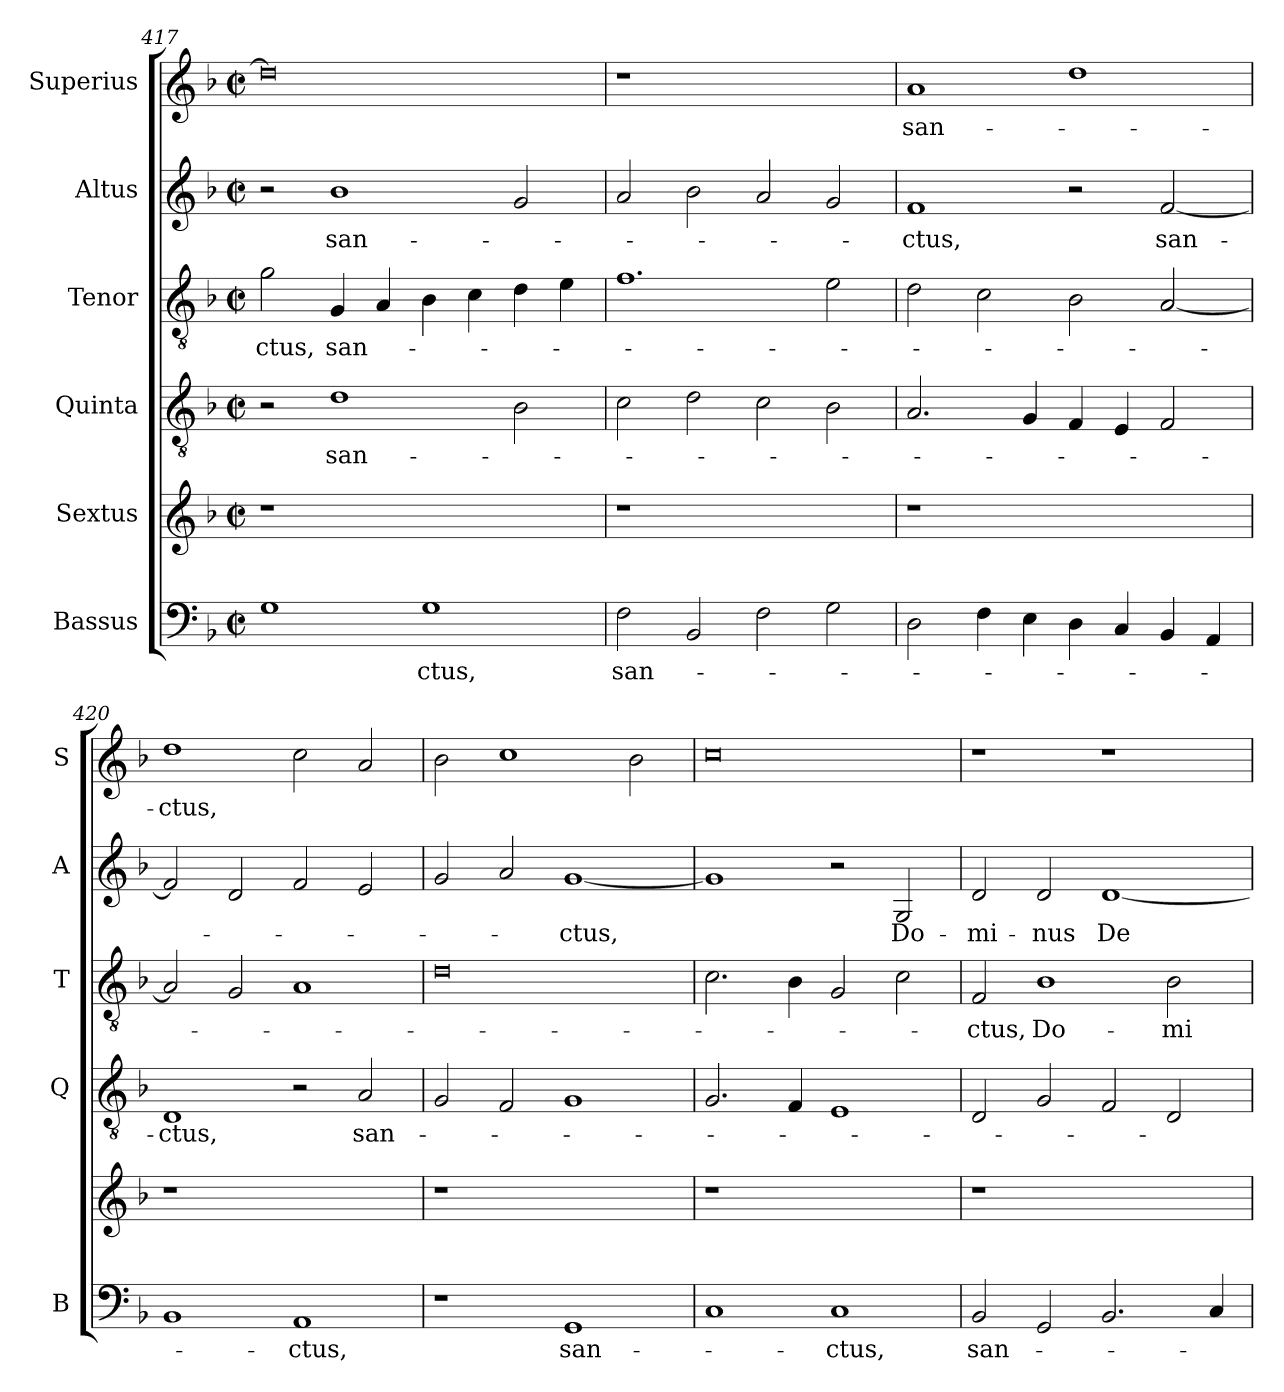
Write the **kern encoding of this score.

**kern	**text	**kern	**kern	**text	**kern	**text	**kern	**text	**kern	**text
*part6	*part6	*part5	*part4	*part4	*part3	*part3	*part2	*part2	*part1	*part1
*staff6	*staff6	*staff5	*staff4	*staff4	*staff3	*staff3	*staff2	*staff2	*staff1	*staff1
*I"Bassus	*	*I"Sextus	*I"Quinta	*	*I"Tenor	*	*I"Altus	*	*I"Superius	*
*I'B	*	*	*I'Q	*	*I'T	*	*I'A	*	*I'S	*
*clefF4	*	*clefG2	*clefGv2	*	*clefGv2	*	*clefG2	*	*clefG2	*
*k[b-]	*	*k[b-]	*k[b-]	*	*k[b-]	*	*k[b-]	*	*k[b-]	*
*F:	*	*F:	*F:	*	*F:	*	*F:	*	*F:	*
*M2/2	*	*M2/2	*M2/2	*	*M2/2	*	*M2/2	*	*M2/2	*
*met(c|)	*	*met(c|)	*met(c|)	*	*met(c|)	*	*met(c|)	*	*met(c|)	*
=417	=417	=417	=417	=417	=417	=417	=417	=417	=417	=417
!	!	!	!	!	!	!LO:LY:b	!	!	!	!
1G	.	1r	2r	.	2g\	-ctus,	2r	.	0dd]	.
!	!	!	!	!LO:LY:b	!	!LO:LY:b	!	!LO:LY:b	!	!
.	.	.	1d	san-	4G/	san-	1b-	san-	.	.
.	.	.	.	.	4A/	.	.	.	.	.
!	!LO:LY:b	!	!	!	!	!	!	!	!	!
1G	-ctus,	1ryy	.	.	4B-\	.	.	.	.	.
.	.	.	.	.	4c\	.	.	.	.	.
.	.	.	2B-\	.	4d\	.	2g/	.	.	.
.	.	.	.	.	4e\	.	.	.	.	.
!!LO:LB:g=z
=418	=418	=418	=418	=418	=418	=418	=418	=418	=418	=418
!	!LO:LY:b	!	!	!	!	!	!	!	!	!
2F\	san-	1r	2c\	.	1.f	.	2a/	.	1r	.
2BB-/	.	.	2d\	.	.	.	2b-\	.	.	.
2F\	.	1ryy	2c\	.	.	.	2a/	.	1ryy	.
2G\	.	.	2B-\	.	2e\	.	2g/	.	.	.
=419	=419	=419	=419	=419	=419	=419	=419	=419	=419	=419
!	!	!	!	!	!	!	!	!LO:LY:b	!	!LO:LY:b
2D\	.	1r	2.A/	.	2d\	.	1f	-ctus,	1a	san-
4F\	.	.	.	.	2c\	.	.	.	.	.
4E\	.	.	4G/	.	.	.	.	.	.	.
4D\	.	1ryy	4F/	.	2B-\	.	2r	.	1dd	.
4C/	.	.	4E/	.	.	.	.	.	.	.
!	!	!	!	!	!	!	!	!LO:LY:b	!	!
4BB-/	.	.	2F/	.	[2A/	.	[2f/	san-	.	.
4AA/	.	.	.	.	.	.	.	.	.	.
=420	=420	=420	=420	=420	=420	=420	=420	=420	=420	=420
!	!	!	!	!LO:LY:b	!	!	!	!	!	!LO:LY:b
1BB-	.	1r	1D	-ctus,	2A/]	.	2f/]	.	1dd	-ctus,
.	.	.	.	.	2G/	.	2d/	.	.	.
!	!LO:LY:b	!	!	!	!	!	!	!	!	!
1AA	-ctus,	1ryy	2r	.	1A	.	2f/	.	2cc\	.
!	!	!	!	!LO:LY:b	!	!	!	!	!	!
.	.	.	2A/	san-	.	.	2e/	.	2a/	.
=421	=421	=421	=421	=421	=421	=421	=421	=421	=421	=421
1r	.	1r	2G/	.	0d	.	2g/	.	2b-\	.
.	.	.	2F/	.	.	.	2a/	.	1cc	.
!	!LO:LY:b	!	!	!	!	!	!	!LO:LY:b	!	!
1GG	san-	1ryy	1G	.	.	.	[1g	-ctus,	.	.
.	.	.	.	.	.	.	.	.	2b-\	.
=422	=422	=422	=422	=422	=422	=422	=422	=422	=422	=422
1C	.	1r	2.G/	.	2.c\	.	1g]	.	0cc	.
.	.	.	4F/	.	4B-\	.	.	.	.	.
!	!LO:LY:b	!	!	!	!	!	!	!	!	!
1C	-ctus,	1ryy	1E	.	2G/	.	2r	.	.	.
!	!	!	!	!	!	!	!	!LO:LY:b	!	!
.	.	.	.	.	2c\	.	2G/	Do-	.	.
=423	=423	=423	=423	=423	=423	=423	=423	=423	=423	=423
!	!LO:LY:b	!	!	!	!	!LO:LY:b	!	!LO:LY:b	!	!
2BB-/	san-	1r	2D/	.	2F/	-ctus,	2d/	-mi-	1r	.
!	!	!	!	!	!	!LO:LY:b	!	!LO:LY:b	!	!
2GG/	.	.	2G/	.	1B-	Do-	2d/	-nus	.	.
!	!	!	!	!	!	!	!	!LO:LY:b	!	!
2.BB-/	.	1ryy	2F/	.	.	.	[1d	De-	1r	.
!	!	!	!	!	!	!LO:LY:b	!	!	!	!
.	.	.	2D/	.	2B-\	-mi-	.	.	.	.
4C/	.	.	.	.	.	.	.	.	.	.
=	=	=	=	=	=	=	=	=	=	=
*-	*-	*-	*-	*-	*-	*-	*-	*-	*-	*-
